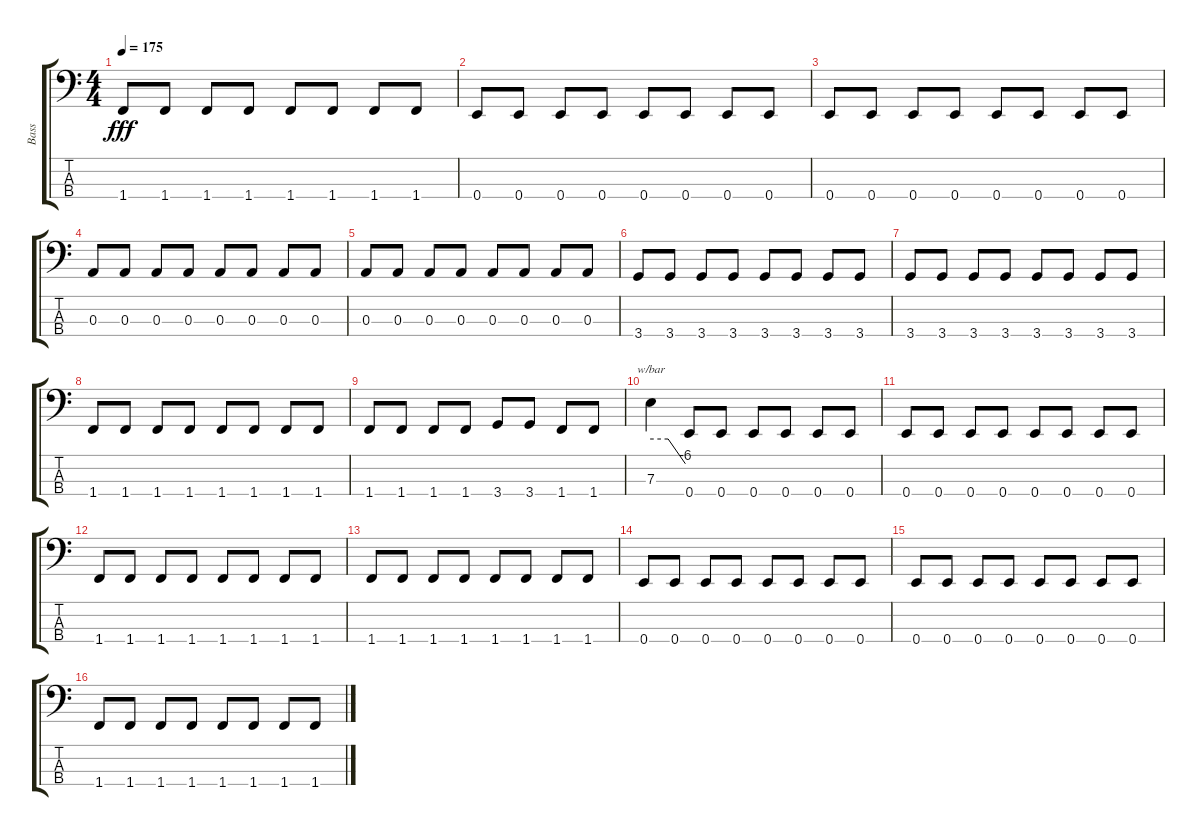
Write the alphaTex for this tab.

\track ("Bass" "Bass") {instrument electricbasspick}
\staff {score tabs}
\tuning (G2 D2 A1 E1) {hide}
\ts (4 4)
\tempo 175
\clef f4
\ks c
1.4.8{dy fff} 1.4.8 1.4.8 1.4.8 1.4.8 1.4.8 1.4.8 1.4.8 |
0.4.8 0.4.8 0.4.8 0.4.8 0.4.8 0.4.8 0.4.8 0.4.8 |
0.4.8 0.4.8 0.4.8 0.4.8 0.4.8 0.4.8 0.4.8 0.4.8 |
0.3.8 0.3.8 0.3.8 0.3.8 0.3.8 0.3.8 0.3.8 0.3.8 |
0.3.8 0.3.8 0.3.8 0.3.8 0.3.8 0.3.8 0.3.8 0.3.8 |
3.4.8 3.4.8 3.4.8 3.4.8 3.4.8 3.4.8 3.4.8 3.4.8 |
3.4.8 3.4.8 3.4.8 3.4.8 3.4.8 3.4.8 3.4.8 3.4.8 |
1.4.8 1.4.8 1.4.8 1.4.8 1.4.8 1.4.8 1.4.8 1.4.8 |
1.4.8 1.4.8 1.4.8 1.4.8 3.4.8 3.4.8 1.4.8 1.4.8 |
7.3.4{tbe (custom default 0 0 30 0 60 -24)} 0.4.8 0.4.8 0.4.8 0.4.8 0.4.8 0.4.8 |
0.4.8 0.4.8 0.4.8 0.4.8 0.4.8 0.4.8 0.4.8 0.4.8 |
1.4.8 1.4.8 1.4.8 1.4.8 1.4.8 1.4.8 1.4.8 1.4.8 |
1.4.8 1.4.8 1.4.8 1.4.8 1.4.8 1.4.8 1.4.8 1.4.8 |
0.4.8 0.4.8 0.4.8 0.4.8 0.4.8 0.4.8 0.4.8 0.4.8 |
0.4.8 0.4.8 0.4.8 0.4.8 0.4.8 0.4.8 0.4.8 0.4.8 |
1.4.8 1.4.8 1.4.8 1.4.8 1.4.8 1.4.8 1.4.8 1.4.8
